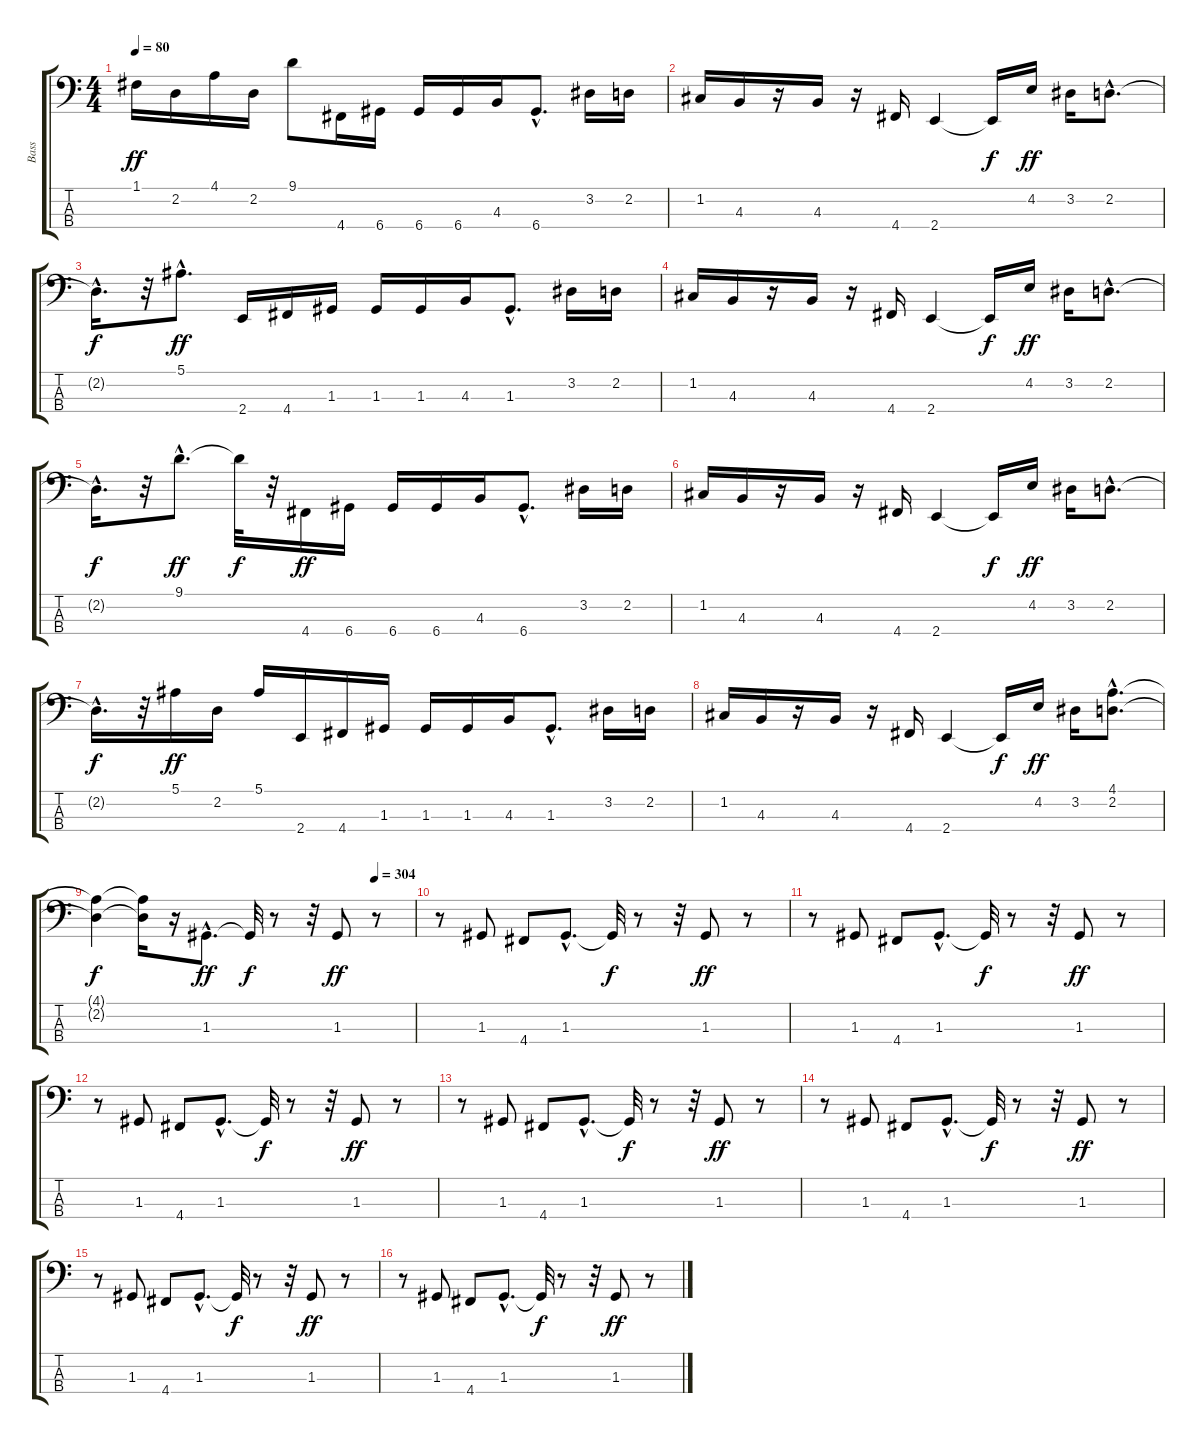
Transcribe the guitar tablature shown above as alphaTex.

\track ("Bass" "Bass") {instrument electricbassfinger}
\staff {score tabs}
\tuning (F2 C2 G1 D1) {hide}
\ts (4 4)
\tempo 80
\clef f4
\ks c
1.1.16{dy ff} 2.2.16 4.1.16 2.2.16 9.1.8 4.4.16 6.4.16 6.4.16 6.4.16 4.3.16 6.4{hac}.8{d} 3.2.16 2.2.16 |
1.2.16 4.3.16 r.16 4.3.16 r.16 4.4.16 2.4.4 2.4{t}.16{dy f} 4.2.16{dy ff} 3.2.16 2.2{hac}.8{d} |
2.2{hac t}.16{d dy f} r.32 5.1{hac}.8{d dy ff} 2.4.16 4.4.16 1.3.16 1.3.16 1.3.16 4.3.16 1.3{hac}.8{d} 3.2.16 2.2.16 |
1.2.16 4.3.16 r.16 4.3.16 r.16 4.4.16 2.4.4 2.4{t}.16{dy f} 4.2.16{dy ff} 3.2.16 2.2{hac}.8{d} |
2.2{hac t}.16{d dy f} r.32 9.1{hac}.8{d dy ff} 9.1{t}.32{dy f} r.32 4.4.16{dy ff} 6.4.16 6.4.16 6.4.16 4.3.16 6.4{hac}.8{d} 3.2.16 2.2.16 |
1.2.16 4.3.16 r.16 4.3.16 r.16 4.4.16 2.4.4 2.4{t}.16{dy f} 4.2.16{dy ff} 3.2.16 2.2{hac}.8{d} |
2.2{hac t}.16{d dy f} r.32 5.1.16{dy ff} 2.2.16 5.1.16 2.4.16 4.4.16 1.3.16 1.3.16 1.3.16 4.3.16 1.3{hac}.8{d} 3.2.16 2.2.16 |
1.2.16 4.3.16 r.16 4.3.16 r.16 4.4.16 2.4.4 2.4{t}.16{dy f} 4.2.16{dy ff} 3.2.16 (4.1{hac} 2.2{hac}).8{d} |
\tempo (304 0.875)
(4.1{t} 2.2{t}).4{dy f} (4.1{t} 2.2{t}).16 r.16 1.3{hac}.8{d dy ff} 1.3{t}.32{dy f} r.8 r.32 1.3.8{dy ff} r.8 |
r.8 1.3.8 4.4.8 1.3{hac}.8{d} 1.3{t}.32{dy f} r.8 r.32 1.3.8{dy ff} r.8 |
r.8 1.3.8 4.4.8 1.3{hac}.8{d} 1.3{t}.32{dy f} r.8 r.32 1.3.8{dy ff} r.8 |
r.8 1.3.8 4.4.8 1.3{hac}.8{d} 1.3{t}.32{dy f} r.8 r.32 1.3.8{dy ff} r.8 |
r.8 1.3.8 4.4.8 1.3{hac}.8{d} 1.3{t}.32{dy f} r.8 r.32 1.3.8{dy ff} r.8 |
r.8 1.3.8 4.4.8 1.3{hac}.8{d} 1.3{t}.32{dy f} r.8 r.32 1.3.8{dy ff} r.8 |
r.8 1.3.8 4.4.8 1.3{hac}.8{d} 1.3{t}.32{dy f} r.8 r.32 1.3.8{dy ff} r.8 |
r.8 1.3.8 4.4.8 1.3{hac}.8{d} 1.3{t}.32{dy f} r.8 r.32 1.3.8{dy ff} r.8
